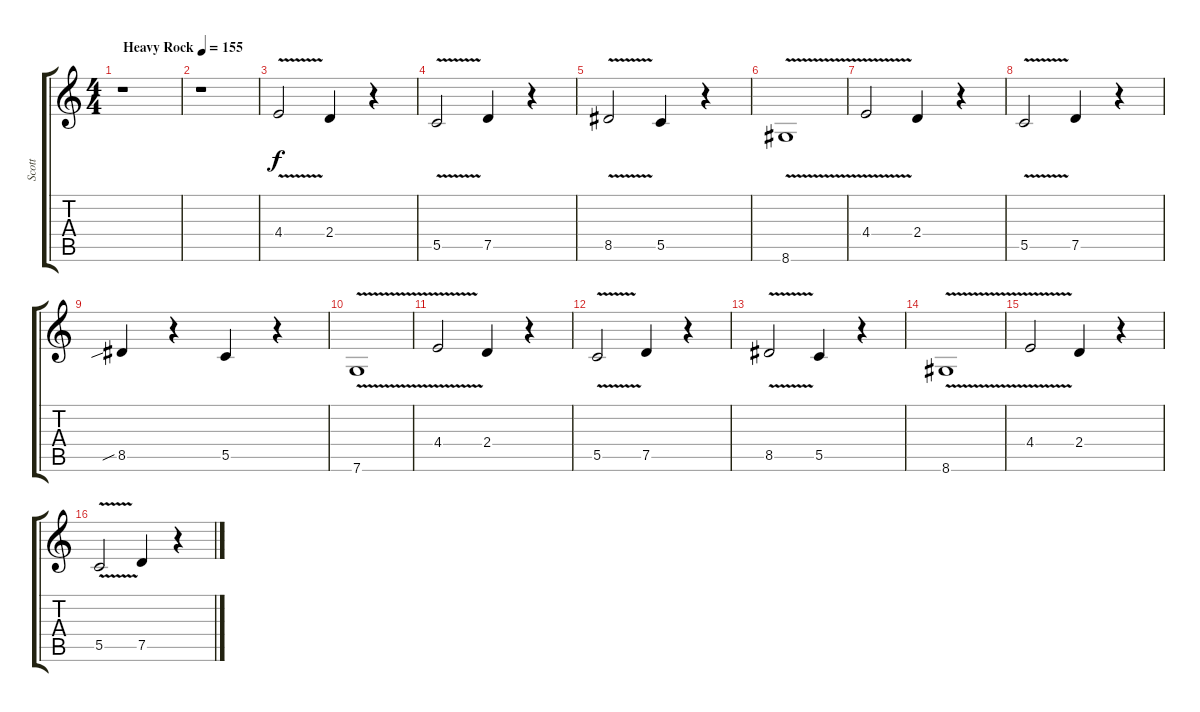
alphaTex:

\track ("Scott" "Scott") {instrument distortionguitar}
\staff {score tabs}
\tuning (D4 A3 F3 C3 G2 C2) {hide}
\ts (4 4)
\tempo (155 "Heavy Rock")
\clef g2
\ks c
r.1{dy f instrument distortionguitar} |
r.1 |
4.4{v}.2 2.4.4 r.4 |
5.5{v}.2 7.5.4 r.4 |
8.5{v}.2 5.5.4 r.4 |
8.6{v}.1 |
4.4{v}.2 2.4.4 r.4 |
5.5{v}.2 7.5.4 r.4 |
8.5{sib}.4 r.4 5.5.4 r.4 |
7.6{v}.1 |
4.4{v}.2 2.4.4 r.4 |
5.5{v}.2 7.5.4 r.4 |
8.5{v}.2 5.5.4 r.4 |
8.6{v}.1 |
4.4{v}.2 2.4.4 r.4 |
5.5{v}.2 7.5.4 r.4
